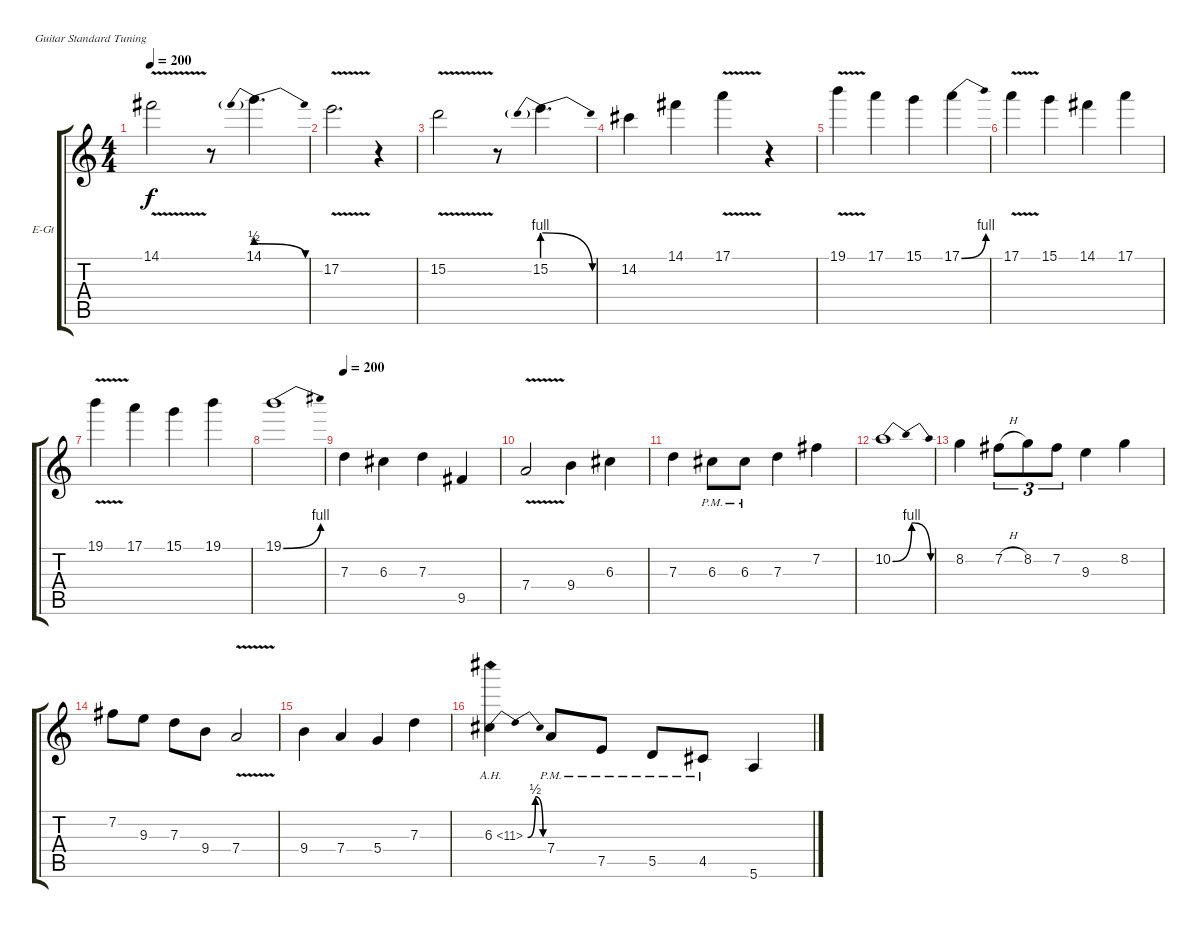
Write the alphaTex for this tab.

\bracketExtendMode groupsimilarinstruments
\firstSystemTrackNameOrientation horizontal
\otherSystemsTrackNameOrientation horizontal
\track ("Ö÷Òô½áËû" "E-Gt") {instrument distortionguitar}
\staff {score tabs}
\tuning (E4 B3 G3 D3 A2 E2)
\ts (4 4)
\tempo 200
\clef g2
\ks c
14.1{v}.2{dy f} r.8 14.1{be (prebendrelease 0 2 60 0)}.4{d} |
17.2{v}.2{d} r.4 |
15.2{v}.2 r.8 15.2{be (prebendrelease 0 4 60 0)}.4{d} |
14.2.4 14.1.4 17.1{v}.4 r.4 |
19.1{v}.4 17.1.4 15.1.4 17.1{be (bend 0 0 60 4)}.4 |
17.1{v}.4 15.1.4 14.1.4 17.1.4 |
19.1{v}.4 17.1.4 15.1.4 19.1.4 |
19.1{be (bend 0 0 60 4)}.1 |
\tempo 200
7.3.4 6.3.4 7.3.4 9.5.4 |
7.4{v}.2 9.4.4 6.3.4 |
7.3.4 6.3{pm}.8 6.3{pm}.8 7.3.4 7.2.4 |
10.2{be (bendrelease 0 0 30 4 30 4 60 0)}.1 |
8.2.4 7.2{h}.8{tu (3 2)} 8.2.8{tu (3 2)} 7.2.8{tu (3 2)} 9.3.4 8.2.4 |
7.2.8 9.3.8 7.3.8 9.4.8 7.4{v}.2 |
9.4.4 7.4.4 5.4.4 7.3.4 |
6.3{be (bendrelease 0 0 30 2 30 2 60 0) ah 5}.4 7.4{pm}.8 7.5{pm}.8 5.5{pm}.8 4.5{pm}.8 5.6.4
